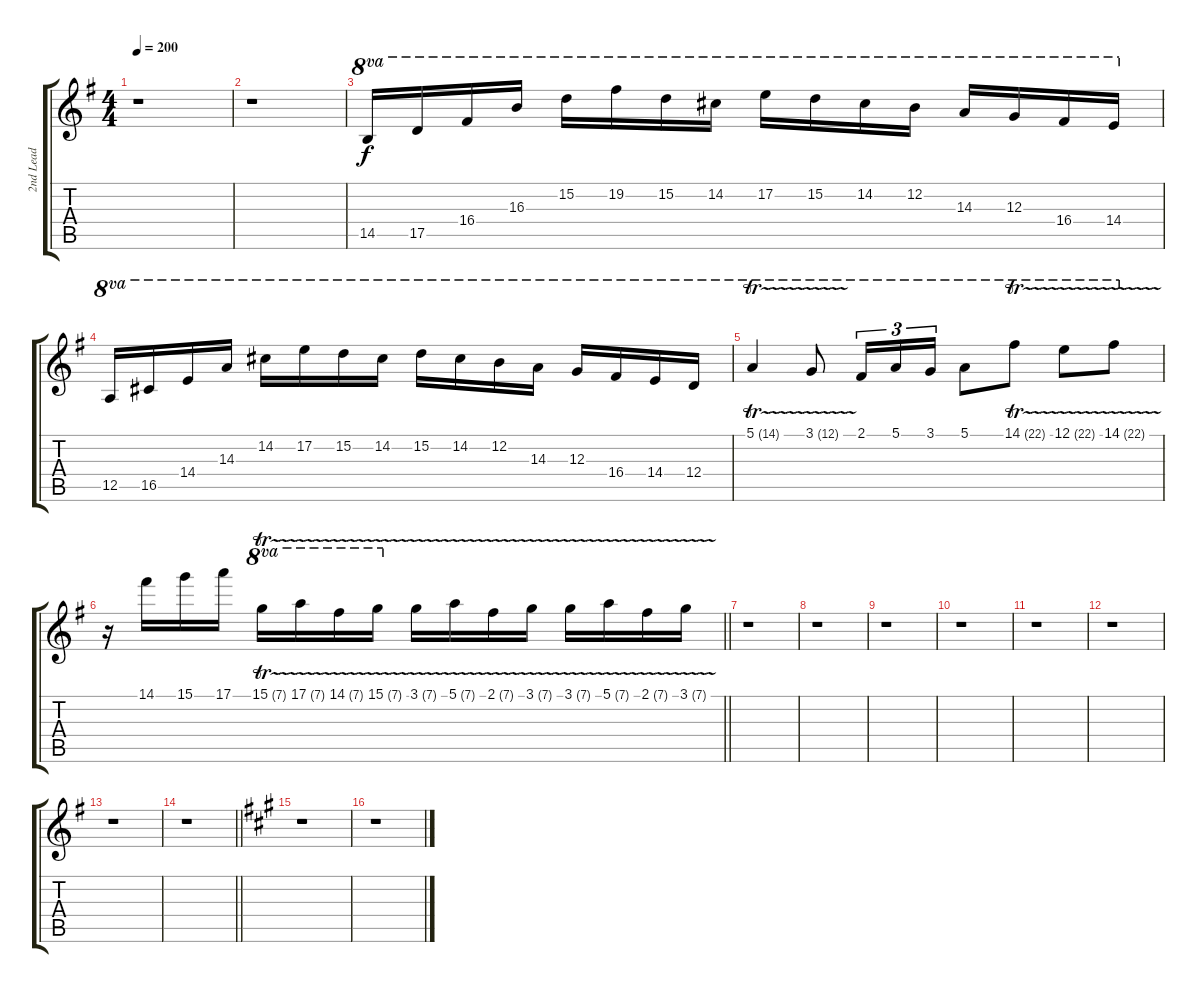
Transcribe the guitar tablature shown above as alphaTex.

\track ("2nd Lead" "2nd Lead") {instrument distortionguitar}
\staff {score tabs}
\tuning (E4 B3 G3 D3 A2 E2) {hide}
\ts (4 4)
\tempo 200
\clef g2
\ks g
r.1{dy f} |
r.1 |
14.5.16{ot 8va} 17.5.16{ot 8va} 16.4.16{ot 8va} 16.3.16{ot 8va} 15.2.16{ot 8va} 19.2.16{ot 8va} 15.2.16{ot 8va} 14.2.16{ot 8va} 17.2.16{ot 8va} 15.2.16{ot 8va} 14.2.16{ot 8va} 12.2.16{ot 8va} 14.3.16{ot 8va} 12.3.16{ot 8va} 16.4.16{ot 8va} 14.4.16{ot 8va} |
12.5.16{ot 8va} 16.5.16{ot 8va} 14.4.16{ot 8va} 14.3.16{ot 8va} 14.2.16{ot 8va} 17.2.16{ot 8va} 15.2.16{ot 8va} 14.2.16{ot 8va} 15.2.16{ot 8va} 14.2.16{ot 8va} 12.2.16{ot 8va} 14.3.16{ot 8va} 12.3.16{ot 8va} 16.4.16{ot 8va} 14.4.16{ot 8va} 12.4.16{ot 8va} |
5.1{tr (14 32)}.4{ot 8va} 3.1{tr (12 32)}.8{ot 8va} 2.1.16{tu (3 2) ot 8va} 5.1.16{tu (3 2) ot 8va} 3.1.16{tu (3 2) ot 8va} 5.1.8{ot 8va} 14.1{tr (22 32)}.8{ot 8va} 12.1{tr (22 32)}.8{ot 8va} 14.1{tr (22 32)}.8{ot 8va} |
\barLineRight lightlight
r.16 14.1.16 15.1.16 17.1.16 15.1{tr (7 32)}.16{ot 8va} 17.1{tr (7 32)}.16{ot 8va} 14.1{tr (7 32)}.16{ot 8va} 15.1{tr (7 32)}.16{ot 8va} 3.1{tr (7 32)}.16 5.1{tr (7 32)}.16 2.1{tr (7 32)}.16 3.1{tr (7 32)}.16 3.1{tr (7 32)}.16 5.1{tr (7 32)}.16 2.1{tr (7 32)}.16 3.1{tr (7 32)}.16 |
r.1 |
r.1 |
r.1 |
r.1 |
r.1 |
r.1 |
r.1 |
\barLineRight lightlight
r.1 |
\ks a
r.1 |
r.1
